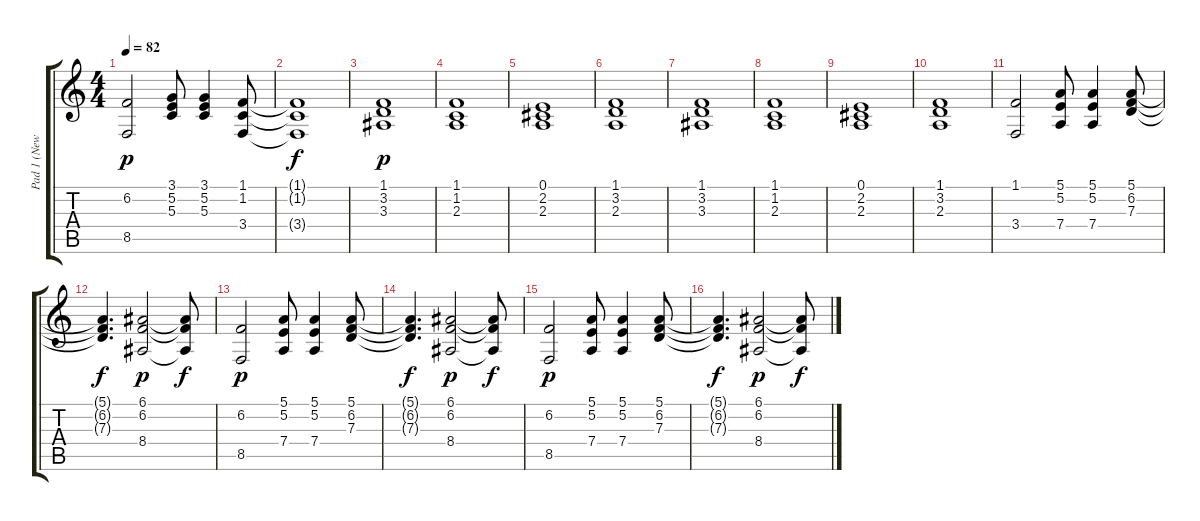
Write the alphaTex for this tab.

\track ("Pad 1 (New Age)" "Pad 1 (New") {instrument pad1newage}
\staff {score tabs}
\tuning (E4 B3 G3 D3 A2 E2) {hide}
\ts (4 4)
\tempo 82
\clef g2
\ks c
(6.2 8.5).2{dy p} (3.1 5.2 5.3).8 (3.1 5.2 5.3).4 (1.1 1.2 3.4).8 |
(1.1{t} 1.2{t} 3.4{t}).1{dy f} |
(1.1 3.2 3.3).1{dy p} |
(1.1 1.2 2.3).1 |
(0.1 2.2 2.3).1 |
(1.1 3.2 2.3).1 |
(1.1 3.2 3.3).1 |
(1.1 1.2 2.3).1 |
(0.1 2.2 2.3).1 |
(1.1 3.2 2.3).1 |
(1.1 3.4).2 (5.1 5.2 7.4).8 (5.1 5.2 7.4).4 (5.1 6.2 7.3).8 |
(5.1{t} 6.2{t} 7.3{t}).4{d dy f} (6.1 6.2 8.4).2{dy p} (6.1{t} 6.2{t} 8.4{t}).8{dy f} |
(6.2 8.5).2{dy p} (5.1 5.2 7.4).8 (5.1 5.2 7.4).4 (5.1 6.2 7.3).8 |
(5.1{t} 6.2{t} 7.3{t}).4{d dy f} (6.1 6.2 8.4).2{dy p} (6.1{t} 6.2{t} 8.4{t}).8{dy f} |
(6.2 8.5).2{dy p} (5.1 5.2 7.4).8 (5.1 5.2 7.4).4 (5.1 6.2 7.3).8 |
(5.1{t} 6.2{t} 7.3{t}).4{d dy f} (6.1 6.2 8.4).2{dy p} (6.1{t} 6.2{t} 8.4{t}).8{dy f}
